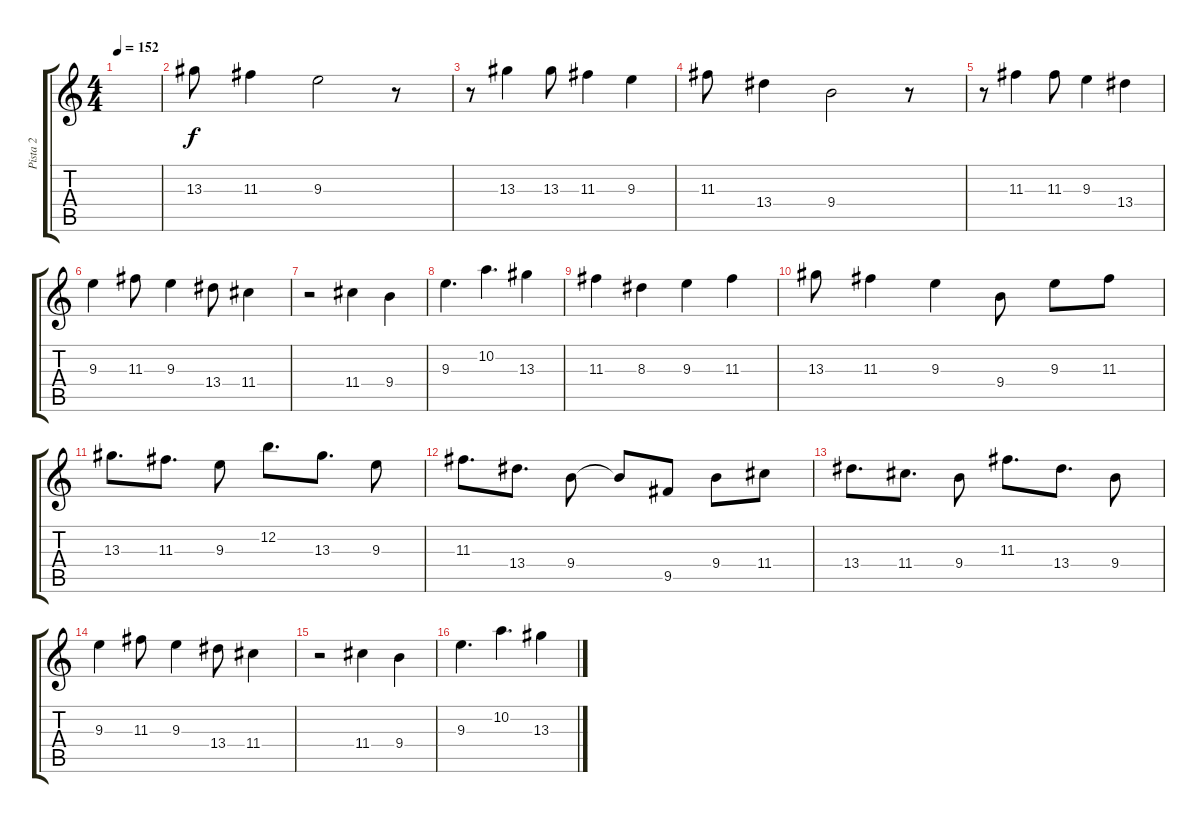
\track ("Pista 2" "Pista 2") {instrument distortionguitar}
\staff {score tabs}
\tuning (E4 B3 G3 D3 A2 E2) {hide}
\ts (4 4)
\tempo 152
\clef g2
\ks c
|
13.3.8 11.3.4 9.3.2 r.8 |
r.8 13.3.4 13.3.8 11.3.4 9.3.4 |
11.3.8 13.4.4 9.4.2 r.8 |
r.8 11.3.4 11.3.8 9.3.4 13.4.4 |
9.3.4 11.3.8 9.3.4 13.4.8 11.4.4 |
r.2 11.4.4 9.4.4 |
9.3.4{d} 10.2.4{d} 13.3.4 |
11.3.4 8.3.4 9.3.4 11.3.4 |
13.3.8 11.3.4 9.3.4 9.4.8 9.3.8 11.3.8 |
13.3.8{d} 11.3.8{d} 9.3.8 12.2.8{d} 13.3.8{d} 9.3.8 |
11.3.8{d} 13.4.8{d} 9.4.8 9.4{t}.8 9.5.8 9.4.8 11.4.8 |
13.4.8{d} 11.4.8{d} 9.4.8 11.3.8{d} 13.4.8{d} 9.4.8 |
9.3.4 11.3.8 9.3.4 13.4.8 11.4.4 |
r.2 11.4.4 9.4.4 |
9.3.4{d} 10.2.4{d} 13.3.4
